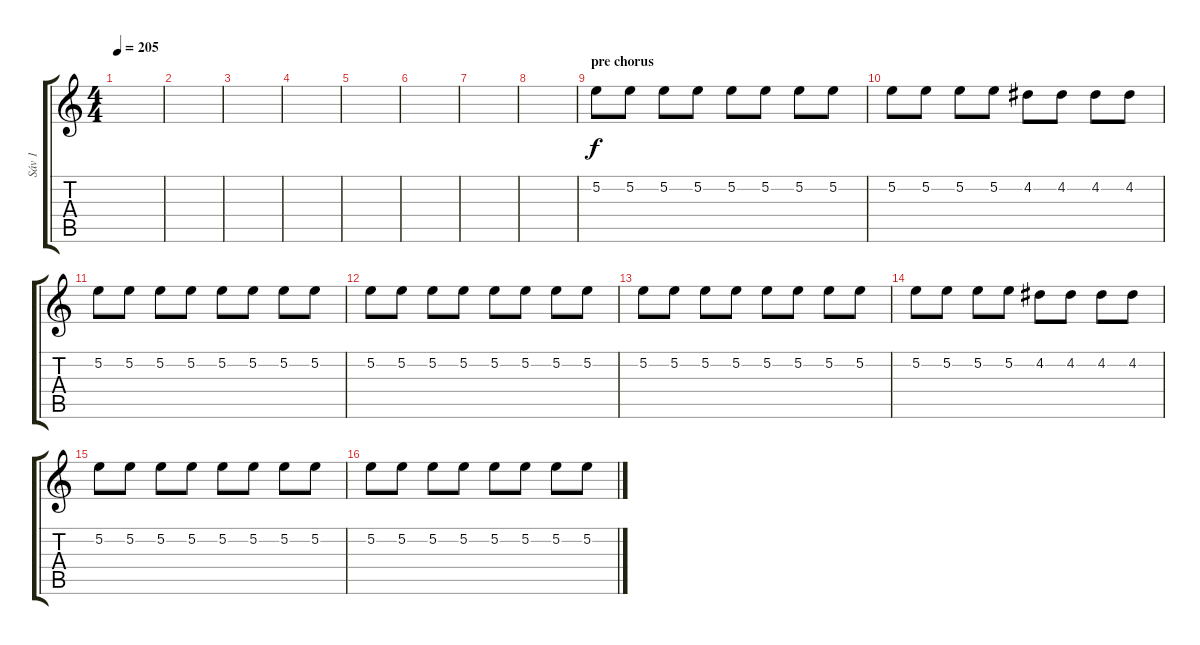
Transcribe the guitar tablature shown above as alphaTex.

\track ("Sáv 1" "Sáv 1") {instrument distortionguitar}
\staff {score tabs}
\tuning (E4 B3 G3 D3 A2 E2) {hide}
\ts (4 4)
\tempo 205
\clef g2
\ks c
|
|
|
|
|
|
|
|
\section ("" "pre chorus")
5.2.8 5.2.8 5.2.8 5.2.8 5.2.8 5.2.8 5.2.8 5.2.8 |
5.2.8 5.2.8 5.2.8 5.2.8 4.2.8 4.2.8 4.2.8 4.2.8 |
5.2.8 5.2.8 5.2.8 5.2.8 5.2.8 5.2.8 5.2.8 5.2.8 |
5.2.8 5.2.8 5.2.8 5.2.8 5.2.8 5.2.8 5.2.8 5.2.8 |
5.2.8 5.2.8 5.2.8 5.2.8 5.2.8 5.2.8 5.2.8 5.2.8 |
5.2.8 5.2.8 5.2.8 5.2.8 4.2.8 4.2.8 4.2.8 4.2.8 |
5.2.8 5.2.8 5.2.8 5.2.8 5.2.8 5.2.8 5.2.8 5.2.8 |
5.2.8 5.2.8 5.2.8 5.2.8 5.2.8 5.2.8 5.2.8 5.2.8
